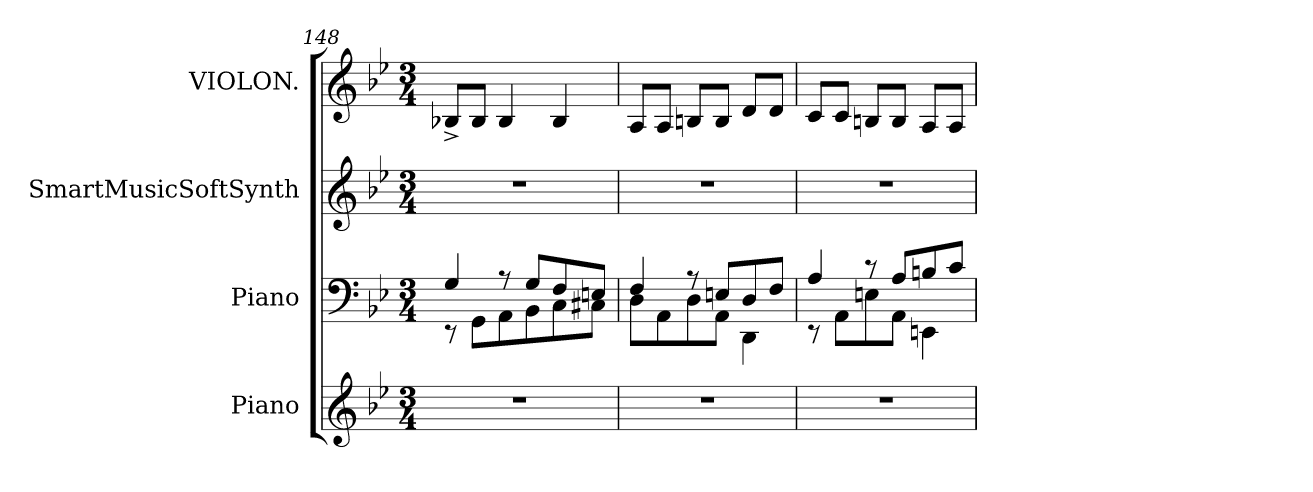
**kern	**kern	**kern	**kern
*part4	*part3	*part2	*part1
*staff4	*staff3	*staff2	*staff1
*I"Piano	*I"Piano	*I"SmartMusicSoftSynth	*I"VIOLON.
*I'P.	*	*	*
*clefG2	*clefF4	*clefG2	*clefG2
*k[b-e-]	*k[b-e-]	*k[b-e-]	*k[b-e-]
*B-:	*B-:	*B-:	*B-:
*M3/4	*M3/4	*M3/4	*M3/4
=148	=148	=148	=148
*	*^	*	*
2.r	4G/	8r	2.r	8B-X^/L
.	.	8GG\L	.	8B-/J
.	8r	8AA\	.	4B-/
.	8G/L	8BB-\	.	.
.	8F/	8C\	.	4B-/
.	8En/J	8C#X\J	.	.
=149	=149	=149	=149	=149
2.r	4F/	8D\L	2.r	8A/L
.	.	8AA\	.	8A/J
.	8r	8D\	.	8Bn/L
.	8En/L	8AA\J	.	8B/J
.	8D/	4DD\	.	8d/L
.	8F/J	.	.	8d/J
=150	=150	=150	=150	=150
2.r	4A/	8r	2.r	8c/L
.	.	8AA\L	.	8c/J
.	8r	8En\	.	8Bn/L
.	8A/L	8AA\J	.	8B/J
.	8Bn/	4EEn\	.	8A/L
.	8c/J	.	.	8A/J
*	*v	*v	*	*
=	=	=	=
*-	*-	*-	*-
